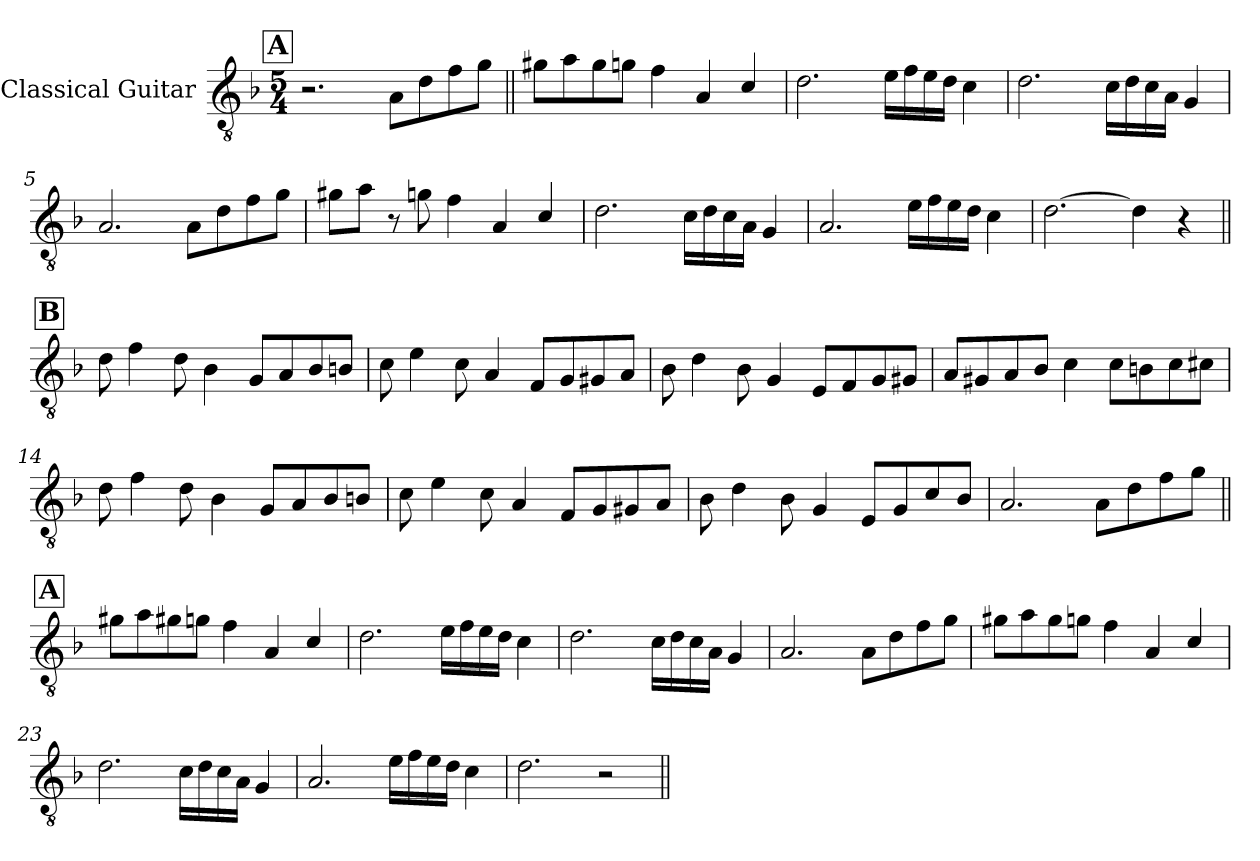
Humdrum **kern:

**kern
*part1
*staff1
*I"Classical Guitar
*I'Guit.
*clefGv2
*k[b-]
*M5/4
*MM128
!!LO:REH:place=s1:a:B:t=A
=1
2.r
8A\L
8d\
8f\
8g\J
=2||
8g#X\L
8a\
8g#\
8gn\J
4f\
4A/
4c/
=3
2.d\
16e\LL
16f\
16e\
16d\JJ
4c\
=4
2.d\
16c\LL
16d\
16c\
16A\JJ
4G/
=5
2.A/
8A\L
8d\
8f\
8g\J
!!LO:LB:g=z
=6
8g#X\L
8a\J
8r
8gn\
4f\
4A/
4c/
=7
2.d\
16c\LL
16d\
16c\
16A\JJ
4G/
=8
2.A/
16e\LL
16f\
16e\
16d\JJ
4c\
=9
[2.d\
4d\]
4r
!!LO:LB:g=z
!!LO:REH:place=s1:a:B:t=B
=10||
8d\
4f\
8d\
4B-\
8G/L
8A/
8B-/
8Bn/J
=11
8c\
4e\
8c\
4A/
8F/L
8G/
8G#X/
8A/J
=12
8B-\
4d\
8B-\
4G/
8E/L
8F/
8G/
8G#X/J
=13
8A/L
8G#X/
8A/
8B-/J
4c\
8c\L
8Bn\
8c\
8c#X\J
!!LO:LB:g=z
=14
8d\
4f\
8d\
4B-\
8G/L
8A/
8B-/
8Bn/J
=15
8c\
4e\
8c\
4A/
8F/L
8G/
8G#X/
8A/J
=16
8B-\
4d\
8B-\
4G/
8E/L
8G/
8c/
8B-/J
=17
2.A/
8A\L
8d\
8f\
8g\J
!!LO:LB:g=z
!!LO:REH:place=s1:a:B:t=A
=18||
8g#X\L
8a\
8g#X\
8gn\J
4f\
4A/
4c/
=19
2.d\
16e\LL
16f\
16e\
16d\JJ
4c\
=20
2.d\
16c\LL
16d\
16c\
16A\JJ
4G/
=21
2.A/
8A\L
8d\
8f\
8g\J
!!LO:LB:g=z
=22
8g#X\L
8a\
8g#\
8gn\J
4f\
4A/
4c/
=23
2.d\
16c\LL
16d\
16c\
16A\JJ
4G/
=24
2.A/
16e\LL
16f\
16e\
16d\JJ
4c\
=25
2.d\
2r
=||
*-
